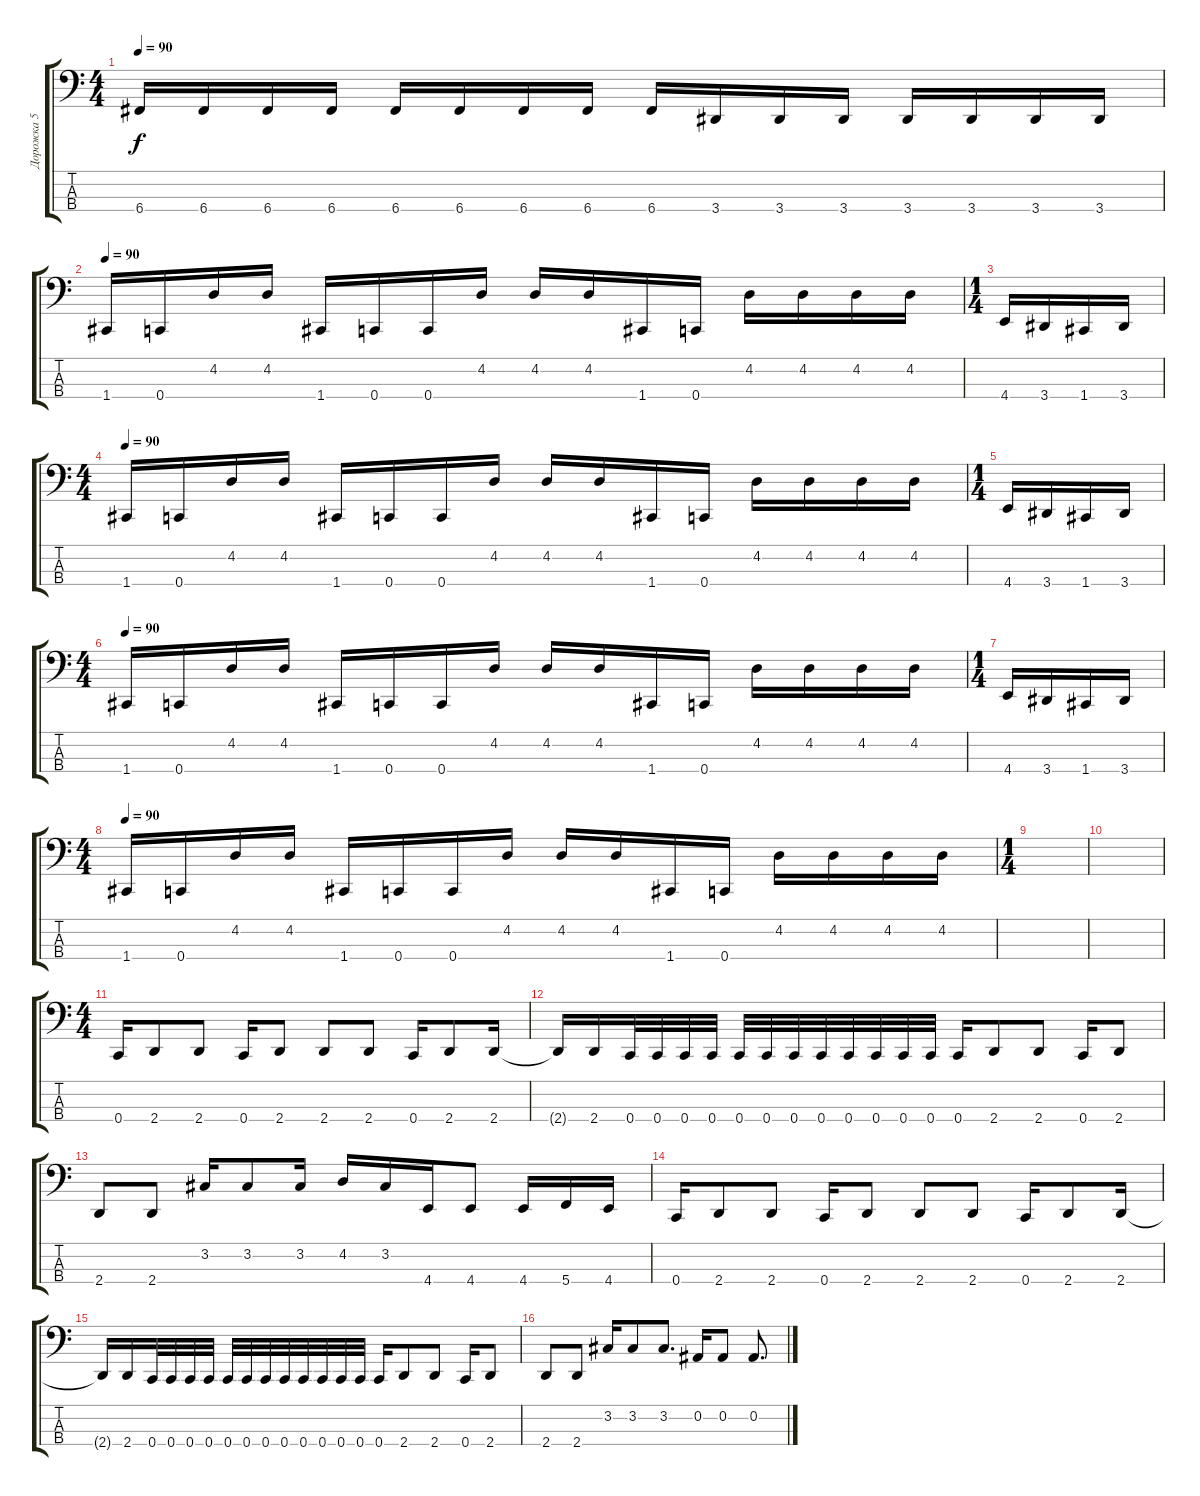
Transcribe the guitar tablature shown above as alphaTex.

\track ("Дорожка 5" "Дорожка 5") {instrument electricbassfinger}
\staff {score tabs}
\tuning (Eb2 Bb1 F1 C1) {hide}
\ts (4 4)
\tempo 90
\clef f4
\ks c
6.4.16{dy f} 6.4.16 6.4.16 6.4.16 6.4.16 6.4.16 6.4.16 6.4.16 6.4.16 3.4.16 3.4.16 3.4.16 3.4.16 3.4.16 3.4.16 3.4.16 |
\tempo 90
1.4.16 0.4.16 4.2.16 4.2.16 1.4.16 0.4.16 0.4.16 4.2.16 4.2.16 4.2.16 1.4.16 0.4.16 4.2.16 4.2.16 4.2.16 4.2.16 |
\ts (1 4)
4.4.16 3.4.16 1.4.16 3.4.16 |
\ts (4 4)
\tempo 90
1.4.16 0.4.16 4.2.16 4.2.16 1.4.16 0.4.16 0.4.16 4.2.16 4.2.16 4.2.16 1.4.16 0.4.16 4.2.16 4.2.16 4.2.16 4.2.16 |
\ts (1 4)
4.4.16 3.4.16 1.4.16 3.4.16 |
\ts (4 4)
\tempo 90
1.4.16 0.4.16 4.2.16 4.2.16 1.4.16 0.4.16 0.4.16 4.2.16 4.2.16 4.2.16 1.4.16 0.4.16 4.2.16 4.2.16 4.2.16 4.2.16 |
\ts (1 4)
4.4.16 3.4.16 1.4.16 3.4.16 |
\ts (4 4)
\tempo 90
1.4.16 0.4.16 4.2.16 4.2.16 1.4.16 0.4.16 0.4.16 4.2.16 4.2.16 4.2.16 1.4.16 0.4.16 4.2.16 4.2.16 4.2.16 4.2.16 |
\ts (1 4)
|
|
\ts (4 4)
0.4.16 2.4.8 2.4.8 0.4.16 2.4.8 2.4.8 2.4.8 0.4.16 2.4.8 2.4.16 |
2.4{t}.16 2.4.16 0.4.32 0.4.32 0.4.32 0.4.32 0.4.32 0.4.32 0.4.32 0.4.32 0.4.32 0.4.32 0.4.32 0.4.32 0.4.16 2.4.8 2.4.8 0.4.16 2.4.8 |
2.4.8 2.4.8 3.2.16 3.2.8 3.2.16 4.2.16 3.2.16 4.4.16 4.4.8 4.4.16 5.4.16 4.4.16 |
0.4.16 2.4.8 2.4.8 0.4.16 2.4.8 2.4.8 2.4.8 0.4.16 2.4.8 2.4.16 |
2.4{t}.16 2.4.16 0.4.32 0.4.32 0.4.32 0.4.32 0.4.32 0.4.32 0.4.32 0.4.32 0.4.32 0.4.32 0.4.32 0.4.32 0.4.16 2.4.8 2.4.8 0.4.16 2.4.8 |
2.4.8 2.4.8 3.2.16 3.2.8 3.2.8{d} 0.2.16 0.2.8 0.2.8{d}
